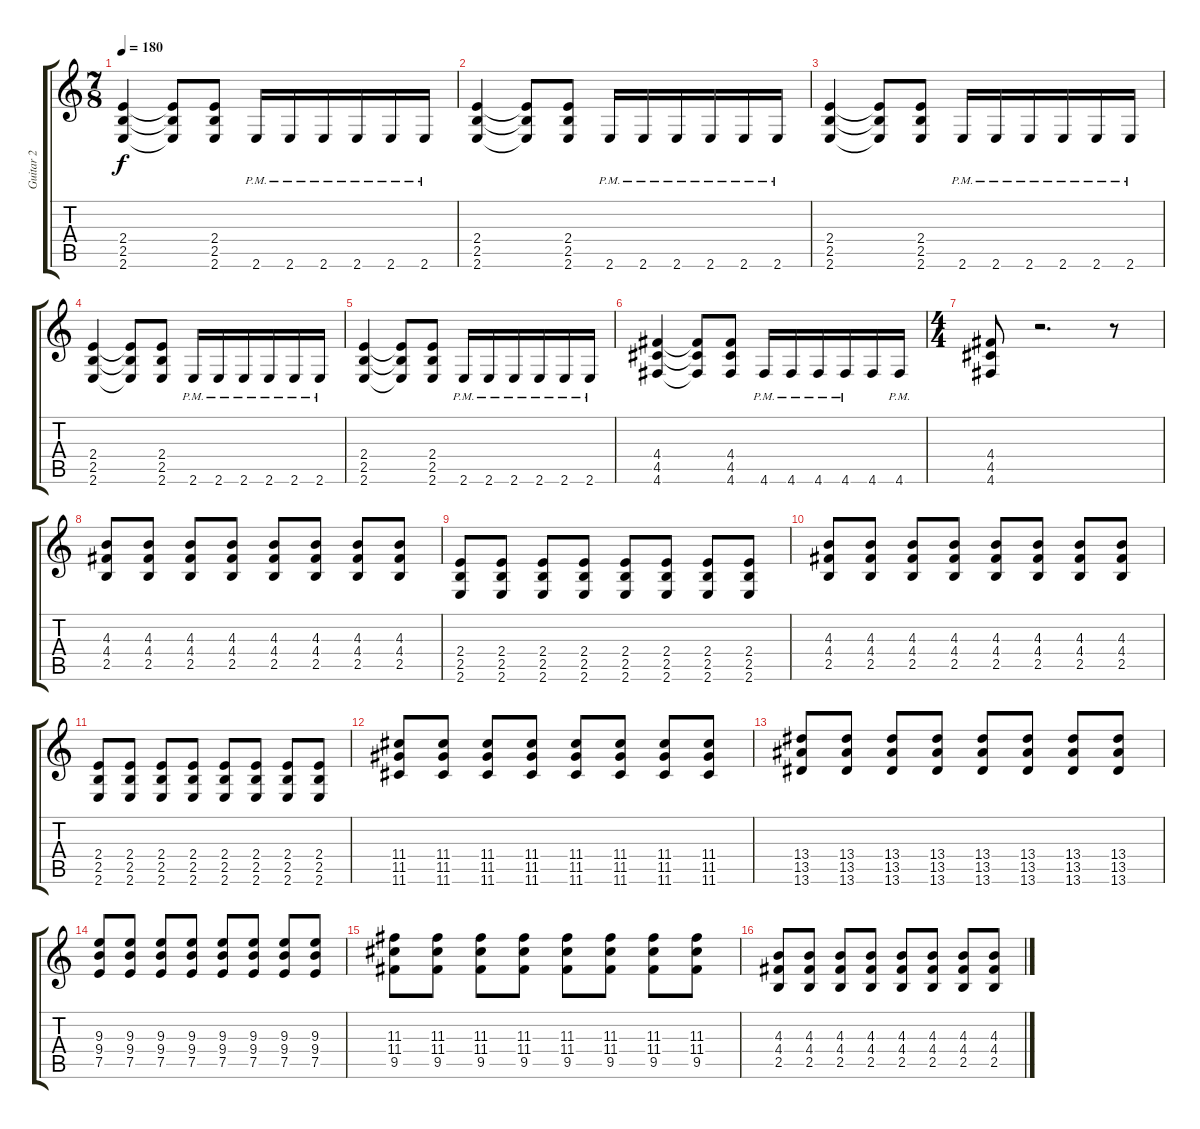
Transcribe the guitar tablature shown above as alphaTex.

\track ("Guitar 2" "Guitar 2") {instrument distortionguitar}
\staff {score tabs}
\tuning (E4 B3 G3 D3 A2 D2) {hide}
\ts (7 8)
\tempo 180
\clef g2
\ks c
(2.4 2.5 2.6).4{dy f} (2.4{t} 2.5{t} 2.6{t}).8 (2.4 2.5 2.6).8 2.6{pm}.16 2.6{pm}.16 2.6{pm}.16 2.6{pm}.16 2.6{pm}.16 2.6{pm}.16 |
(2.4 2.5 2.6).4 (2.4{t} 2.5{t} 2.6{t}).8 (2.4 2.5 2.6).8 2.6{pm}.16 2.6{pm}.16 2.6{pm}.16 2.6{pm}.16 2.6{pm}.16 2.6{pm}.16 |
(2.4 2.5 2.6).4 (2.4{t} 2.5{t} 2.6{t}).8 (2.4 2.5 2.6).8 2.6{pm}.16 2.6{pm}.16 2.6{pm}.16 2.6{pm}.16 2.6{pm}.16 2.6{pm}.16 |
(2.4 2.5 2.6).4 (2.4{t} 2.5{t} 2.6{t}).8 (2.4 2.5 2.6).8 2.6{pm}.16 2.6{pm}.16 2.6{pm}.16 2.6{pm}.16 2.6{pm}.16 2.6{pm}.16 |
(2.4 2.5 2.6).4 (2.4{t} 2.5{t} 2.6{t}).8 (2.4 2.5 2.6).8 2.6{pm}.16 2.6{pm}.16 2.6{pm}.16 2.6{pm}.16 2.6{pm}.16 2.6{pm}.16 |
(4.4 4.5 4.6).4 (4.4{t} 4.5{t} 4.6{t}).8 (4.4 4.5 4.6).8 4.6{pm}.16 4.6{pm}.16 4.6{pm}.16 4.6{pm}.16 4.6.16 4.6{pm}.16 |
\ts (4 4)
(4.4 4.5 4.6).8 r.2{d} r.8 |
(4.3 4.4 2.5).8{volume 10} (4.3 4.4 2.5).8 (4.3 4.4 2.5).8 (4.3 4.4 2.5).8 (4.3 4.4 2.5).8 (4.3 4.4 2.5).8 (4.3 4.4 2.5).8 (4.3 4.4 2.5).8 |
(2.4 2.5 2.6).8 (2.4 2.5 2.6).8 (2.4 2.5 2.6).8 (2.4 2.5 2.6).8 (2.4 2.5 2.6).8 (2.4 2.5 2.6).8 (2.4 2.5 2.6).8 (2.4 2.5 2.6).8 |
(4.3 4.4 2.5).8 (4.3 4.4 2.5).8 (4.3 4.4 2.5).8 (4.3 4.4 2.5).8 (4.3 4.4 2.5).8 (4.3 4.4 2.5).8 (4.3 4.4 2.5).8 (4.3 4.4 2.5).8 |
(2.4 2.5 2.6).8 (2.4 2.5 2.6).8 (2.4 2.5 2.6).8 (2.4 2.5 2.6).8 (2.4 2.5 2.6).8 (2.4 2.5 2.6).8 (2.4 2.5 2.6).8 (2.4 2.5 2.6).8 |
(11.4 11.5 11.6).8 (11.4 11.5 11.6).8 (11.4 11.5 11.6).8 (11.4 11.5 11.6).8 (11.4 11.5 11.6).8 (11.4 11.5 11.6).8 (11.4 11.5 11.6).8 (11.4 11.5 11.6).8 |
(13.4 13.5 13.6).8 (13.4 13.5 13.6).8 (13.4 13.5 13.6).8 (13.4 13.5 13.6).8 (13.4 13.5 13.6).8 (13.4 13.5 13.6).8 (13.4 13.5 13.6).8 (13.4 13.5 13.6).8 |
(9.3 9.4 7.5).8 (9.3 9.4 7.5).8 (9.3 9.4 7.5).8 (9.3 9.4 7.5).8 (9.3 9.4 7.5).8 (9.3 9.4 7.5).8 (9.3 9.4 7.5).8 (9.3 9.4 7.5).8 |
(11.3 11.4 9.5).8 (11.3 11.4 9.5).8 (11.3 11.4 9.5).8 (11.3 11.4 9.5).8 (11.3 11.4 9.5).8 (11.3 11.4 9.5).8 (11.3 11.4 9.5).8 (11.3 11.4 9.5).8 |
(4.3 4.4 2.5).8{volume 10} (4.3 4.4 2.5).8 (4.3 4.4 2.5).8 (4.3 4.4 2.5).8 (4.3 4.4 2.5).8 (4.3 4.4 2.5).8 (4.3 4.4 2.5).8 (4.3 4.4 2.5).8
